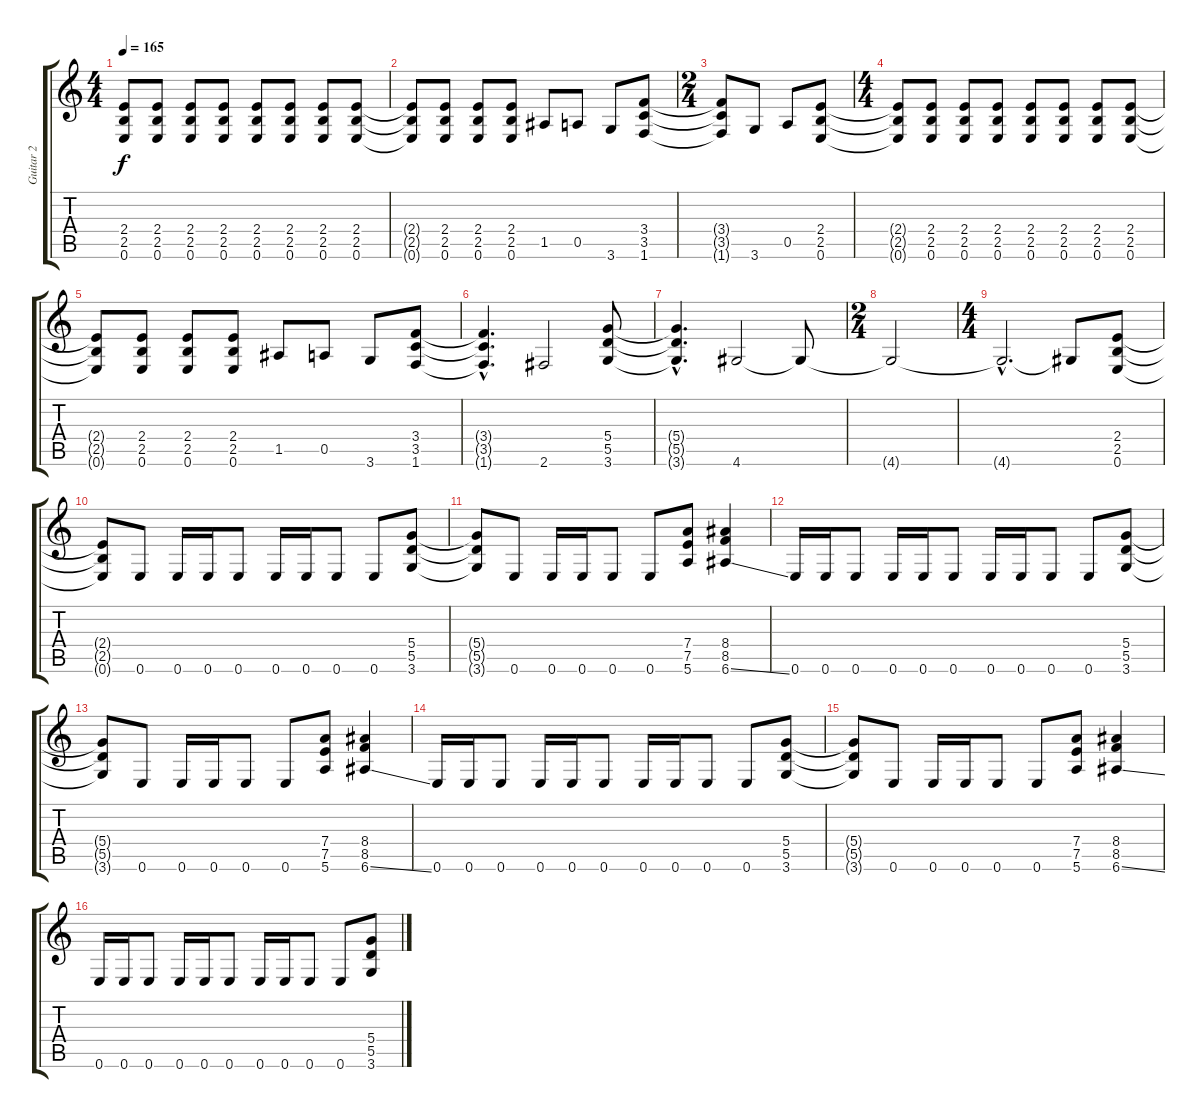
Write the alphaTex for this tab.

\track ("Guitar 2" "Guitar 2") {instrument electricguitarclean}
\staff {score tabs}
\tuning (E4 B3 G3 D3 A2 E2) {hide}
\ts (4 4)
\tempo 165
\clef g2
\ks c
(2.4{t} 2.5{t} 0.6{t}).8{dy f} (2.4 2.5 0.6).8 (2.4 2.5 0.6).8 (2.4 2.5 0.6).8 (2.4 2.5 0.6).8 (2.4 2.5 0.6).8 (2.4 2.5 0.6).8 (2.4 2.5 0.6).8 |
(2.4{t} 2.5{t} 0.6{t}).8 (2.4 2.5 0.6).8 (2.4 2.5 0.6).8 (2.4 2.5 0.6).8 1.5.8 0.5.8 3.6.8 (3.4 3.5 1.6).8 |
\ts (2 4)
(3.4{t} 3.5{t} 1.6{t}).8 3.6.8 0.5.8 (2.4 2.5 0.6).8 |
\ts (4 4)
(2.4{t} 2.5{t} 0.6{t}).8 (2.4 2.5 0.6).8 (2.4 2.5 0.6).8 (2.4 2.5 0.6).8 (2.4 2.5 0.6).8 (2.4 2.5 0.6).8 (2.4 2.5 0.6).8 (2.4 2.5 0.6).8 |
(2.4{t} 2.5{t} 0.6{t}).8 (2.4 2.5 0.6).8 (2.4 2.5 0.6).8 (2.4 2.5 0.6).8 1.5.8 0.5.8 3.6.8 (3.4 3.5 1.6).8 |
(3.4{hac t} 3.5{hac t} 1.6{hac t}).4{d} 2.6.2 (5.4 5.5 3.6).8 |
(5.4{hac t} 5.5{hac t} 3.6{hac t}).4{d} 4.6.2 4.6{t}.8 |
\ts (2 4)
4.6{t}.2 |
\ts (4 4)
4.6{hac t}.2{d} 4.6{t}.8 (2.4 2.5 0.6).8 |
(2.4{t} 2.5{t} 0.6{t}).8 0.6.8 0.6.16 0.6.16 0.6.8 0.6.16 0.6.16 0.6.8 0.6.8 (5.4 5.5 3.6).8 |
(5.4{t} 5.5{t} 3.6{t}).8 0.6.8 0.6.16 0.6.16 0.6.8 0.6.8 (7.4 7.5 5.6).8 (8.4 8.5 6.6{ss}).4 |
0.6.16 0.6.16 0.6.8 0.6.16 0.6.16 0.6.8 0.6.16 0.6.16 0.6.8 0.6.8 (5.4 5.5 3.6).8 |
(5.4{t} 5.5{t} 3.6{t}).8 0.6.8 0.6.16 0.6.16 0.6.8 0.6.8 (7.4 7.5 5.6).8 (8.4 8.5 6.6{ss}).4 |
0.6.16 0.6.16 0.6.8 0.6.16 0.6.16 0.6.8 0.6.16 0.6.16 0.6.8 0.6.8 (5.4 5.5 3.6).8 |
(5.4{t} 5.5{t} 3.6{t}).8 0.6.8 0.6.16 0.6.16 0.6.8 0.6.8 (7.4 7.5 5.6).8 (8.4 8.5 6.6{ss}).4 |
0.6.16 0.6.16 0.6.8 0.6.16 0.6.16 0.6.8 0.6.16 0.6.16 0.6.8 0.6.8 (5.4 5.5 3.6).8
